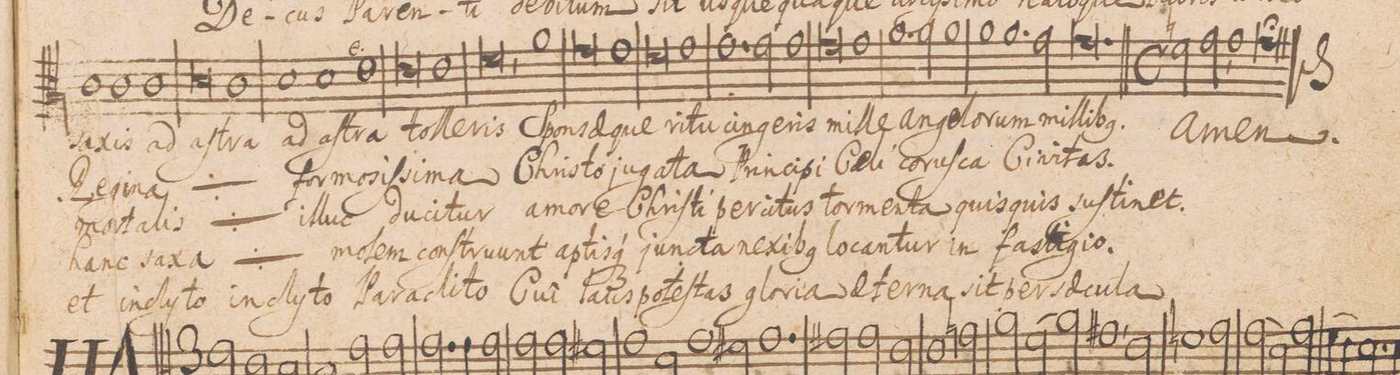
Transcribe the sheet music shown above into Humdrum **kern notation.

**kern	**text	**text	**text	**text	**text
*I"ALTVS.	*	*	*	*	*
*clefC3	*	*	*	*	*
*k[]	*	*	*	*	*
*M3/1	*	*	*	*	*
1c	sa-	Re-	mor-	hanc	et
1c	-xis	-gi-	-ta-	sa-	in-
1c	ad	-na	-lis	-xa	-cly-
=12	=12	=12	=12	=12	=12
*	*	*ij	*ij	*ij	*
0d	aſ-	Re-	mor-	hanc	-to
1c	-tra	-gi-	-ta-	sa-	in-
=13	=13	=13	=13	=13	=13
1d	ad	-na	-lis	-xa	-cly-
*	*	*Xij	*Xij	*Xij	*
1d	aſ-	for-	il-	mo-	-to
1e	-tra	-mo-	-luc	-lem	Pa-
=14	=14	=14	=14	=14	=14
0e	tol-	-siſ-	du-	con-	-ra-
1e	-le-	-si-	-ci-	-ſtru-	-cli-
=15	=15	=15	=15	=15	=15
0f,	-ris	-ma	-tur	-unt	-to
1a	Spon-	Chri-	a-	ap-	Cuî
=16	=16	=16	=16	=16	=16
0g	-sae-	-sto	-mo-	-tis-	laus
1g	-que	ju-	-re	-q(ue)	po-
=17	=17	=17	=17	=17	=17
0f	ri-	-ga-	Chri-	jun-	-teſ-
1g	-tu	-ta	-ſti	-cta	-tas
=18	=18	=18	=18	=18	=18
1.g	cin-	Prin-	per-	ne-	glo-
2g\	-ge-	-ci-	-ci-	-xi-	-ri-
1g	-ris,	-pi	-tus	-b(us)	-a
=19	=19	=19	=19	=19	=19
0g	mil-	Cae-	tor-	lo-	ae-
1g	-le	-li	-men-	-can-	-ter-
=20	=20	=20	=20	=20	=20
1.a	an-	co-	-ta	-tur	-na
2a\	-ge-	-ru-	quis-	in	sit
1a	-lo-	-ſca	-quis	fa-	per
=21	=21	=21	=21	=21	=21
1a	-rum	Ci-	suſ-	-sti-	sae-
1.a	mil-	-vi-	-ti-	-gi-	-cu-
2g\	-li-	.	.	.	.
=22-	=22	=22	=22	=22	=22
0.g	-b(us).	-tas.	-net.	-o.	-la
=23||	=23||	=23||	=23||	=23||	=23||
*M2/1	*	*	*	*	*
*met(c)	*	*	*	*	*
*mmet(c)	*	*	*	*	*
2f\	A-	.	.	.	.
2g,\	.	.	.	.	.
1g	.	.	.	.	.
=24-	=24	=24	=24	=24	=24
0g;	-men.	.	.	.	.
==	==	==	==	==	==
*-	*-	*-	*-	*-	*-
